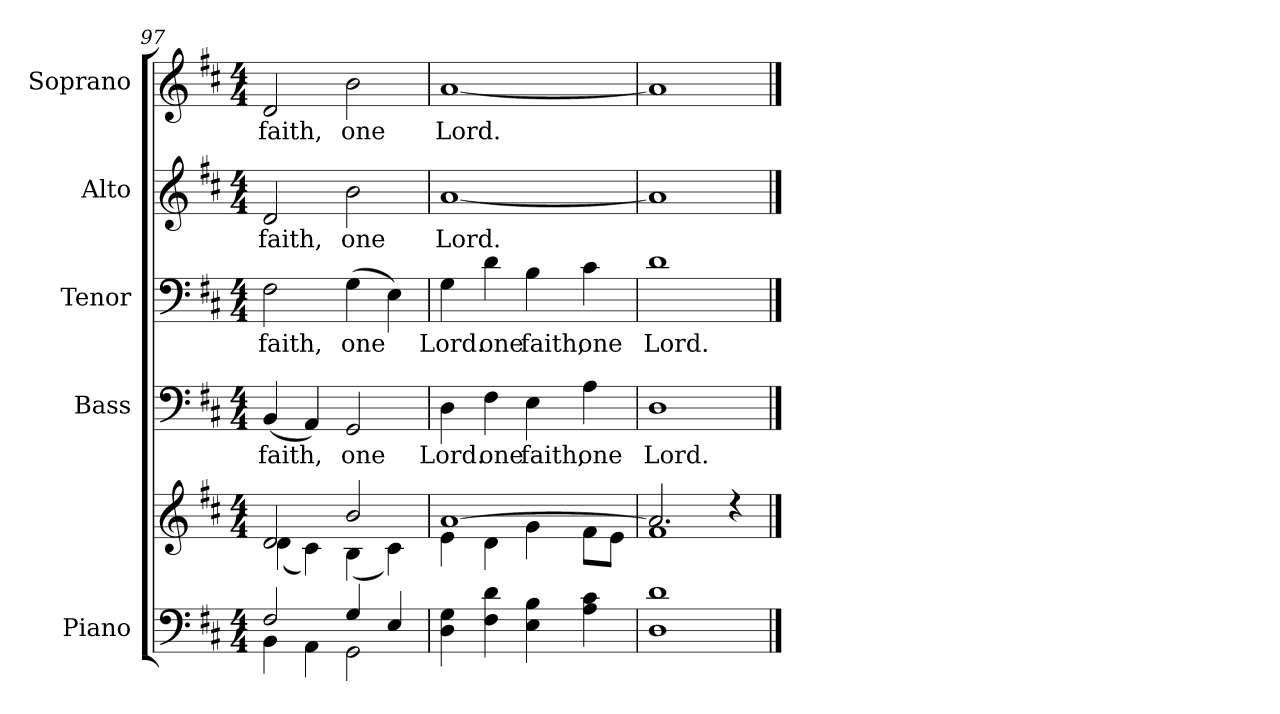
**kern	**kern	**kern	**text	**kern	**text	**kern	**text	**kern	**text
*part5	*part5	*part4	*part4	*part3	*part3	*part2	*part2	*part1	*part1
*staff6	*staff5	*staff4	*staff4	*staff3	*staff3	*staff2	*staff2	*staff1	*staff1
*I"Piano	*	*I"Bass	*	*I"Tenor	*	*I"Alto	*	*I"Soprano	*
*I'Pno.	*	*I'B.	*	*I'T.	*	*I'A.	*	*I'S.	*
*clefF4	*clefG2	*clefF4	*	*clefF4	*	*clefG2	*	*clefG2	*
*k[f#c#]	*k[f#c#]	*k[f#c#]	*	*k[f#c#]	*	*k[f#c#]	*	*k[f#c#]	*
*D:	*D:	*D:	*	*D:	*	*D:	*	*D:	*
*M4/4	*M4/4	*M4/4	*	*M4/4	*	*M4/4	*	*M4/4	*
=97	=97	=97	=97	=97	=97	=97	=97	=97	=97
*^	*^	*	*	*	*	*	*	*	*
!	!	!	!	!	!LO:LY:b:color=#000000	!	!	!	!	!	!
!	!	!	!	!	!	!	!LO:LY:b:color=#000000	!	!	!	!
!	!	!	!	!	!	!	!	!	!LO:LY:b:color=#000000	!	!
!	!	!	!	!	!	!	!	!	!	!	!LO:LY:b:color=#000000
2F#i/	4BBi\	2di/	(4di\	(4BBi/	faith,	2F#i\	faith,	2di/	faith,	2di/	faith,
.	4AAi\	.	4c#i\)	4AAi/)	.	.	.	.	.	.	.
!	!	!	!	!	!LO:LY:b:color=#000000	!	!	!	!	!	!
!	!	!	!	!	!	!	!LO:LY:b:color=#000000	!	!	!	!
!	!	!	!	!	!	!	!	!	!LO:LY:b:color=#000000	!	!
!	!	!	!	!	!	!	!	!	!	!	!LO:LY:b:color=#000000
4Gi/	2GGi\	2bi/	(4Bi\	2GGi/	one	(4Gi\	one	2bi\	one	2bi\	one
4Ei/	.	.	4c#i\)	.	.	4Ei\)	.	.	.	.	.
*v	*v	*	*	*	*	*	*	*	*	*	*
!!LO:PB:g=z
=98	=98	=98	=98	=98	=98	=98	=98	=98	=98	=98
!	!	!	!	!LO:LY:b:color=#000000	!	!	!	!	!	!
!	!	!	!	!	!	!LO:LY:b:color=#000000	!	!	!	!
!	!	!	!	!	!	!	!	!LO:LY:b:color=#000000	!	!
!	!	!	!	!	!	!	!	!	!	!LO:LY:b:color=#000000
4Di\ 4Gi	[>1ai	4ei\	4Di\	Lord.	4Gi\	Lord.	[<1ai	Lord.	[<1ai	Lord.
!	!	!	!	!LO:LY:b:color=#000000	!	!	!	!	!	!
!	!	!	!	!	!	!LO:LY:b:color=#000000	!	!	!	!
4F#i\ 4di	.	4di\	4F#i\	one	4di\	one	.	.	.	.
!	!	!	!	!LO:LY:b:color=#000000	!	!	!	!	!	!
!	!	!	!	!	!	!LO:LY:b:color=#000000	!	!	!	!
4Ei\ 4Bi	.	4gi\	4Ei\	faith,	4Bi\	faith,	.	.	.	.
!	!	!	!	!LO:LY:b:color=#000000	!	!	!	!	!	!
!	!	!	!	!	!	!LO:LY:b:color=#000000	!	!	!	!
4Ai\ 4c#i	.	8f#i\L	4Ai\	one	4c#i\	one	.	.	.	.
.	.	8ei\J	.	.	.	.	.	.	.	.
=99	=99	=99	=99	=99	=99	=99	=99	=99	=99	=99
!	!	!	!	!LO:LY:b:color=#000000	!	!	!	!	!	!
!	!	!	!	!	!	!LO:LY:b:color=#000000	!	!	!	!
1Di 1di	2.ai/]	1f#i	1Di	Lord.	1di	Lord.	1ai]	.	1ai]	.
.	4r	.	.	.	.	.	.	.	.	.
*	*v	*v	*	*	*	*	*	*	*	*
==	==	==	==	==	==	==	==	==	==
*-	*-	*-	*-	*-	*-	*-	*-	*-	*-
